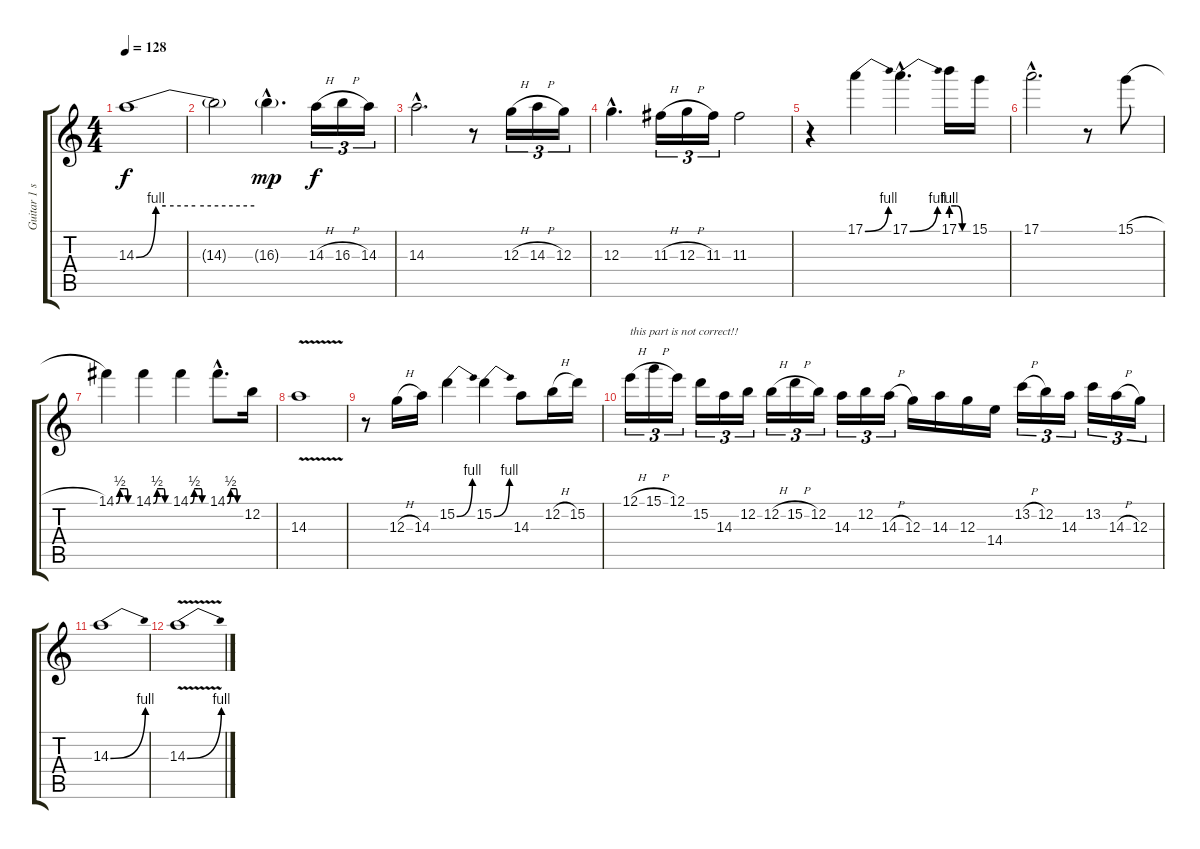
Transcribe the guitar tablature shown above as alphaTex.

\track ("Guitar 1 solo" "Guitar 1 s") {instrument distortionguitar}
\staff {score tabs}
\tuning (E4 B3 G3 D3 A2 E2) {hide}
\ts (4 4)
\tempo 128
\clef g2
\ks c
14.3{be (custom 0 0 10 4 15 4 30 4 60 4)}.1{dy f} |
14.3{t}.2 16.3{g hac}.4{d dy mp} 14.3{h}.16{tu (3 2) dy f} 16.3{h}.16{tu (3 2)} 14.3.16{tu (3 2)} |
14.3{hac}.2{d} r.8 12.3{h}.16{tu (3 2)} 14.3{h}.16{tu (3 2)} 12.3.16{tu (3 2)} |
12.3{hac}.4{d} 11.3{h}.16{tu (3 2)} 12.3{h}.16{tu (3 2)} 11.3.16{tu (3 2)} 11.3.2 |
r.4 17.1{be (bend 0 0 60 4)}.4 17.1{be (bend 0 0 60 4) hac}.4{d} 17.1{be (custom 0 4 20 4 40 0 60 0)}.16 15.1.16 |
17.1{hac}.2{d} r.8 15.1{h}.8 |
14.1{be (custom 0 0 14 2 31 2 41 2 45 0 60 0)}.4 14.1{be (custom 0 0 15 2 30 2 40 2 45 0 60 0)}.4 14.1{be (custom 0 0 15 2 30 2 41 2 45 0 60 0)}.4 14.1{be (custom 0 0 15 2 30 2 39 2 45 0 60 0) hac}.8{d} 12.2.16 |
14.3{v}.1 |
r.8 12.3{h}.16 14.3.16 15.2{be (bend 0 0 60 4)}.4 15.2{be (bend 0 0 60 4)}.4 14.3.8 12.2{h}.16 15.2.16 |
12.1{h}.16{tu (3 2) txt "this part is not correct!!"} 15.1{h}.16{tu (3 2)} 12.1.16{tu (3 2)} 15.2.16{tu (3 2)} 14.3.16{tu (3 2)} 12.2.16{tu (3 2)} 12.2{h}.16{tu (3 2)} 15.2{h}.16{tu (3 2)} 12.2.16{tu (3 2)} 14.3.16{tu (3 2)} 12.2.16{tu (3 2)} 14.3{h}.16{tu (3 2)} 12.3.16 14.3.16 12.3.16 14.4.16 13.2{h}.16{tu (3 2)} 12.2.16{tu (3 2)} 14.3.16{tu (3 2)} 13.2.16{tu (3 2)} 14.3{h}.16{tu (3 2)} 12.3.16{tu (3 2)} |
14.3{be (bend 0 0 60 4)}.1 |
14.3{be (bend 0 0 60 4) v}.1
